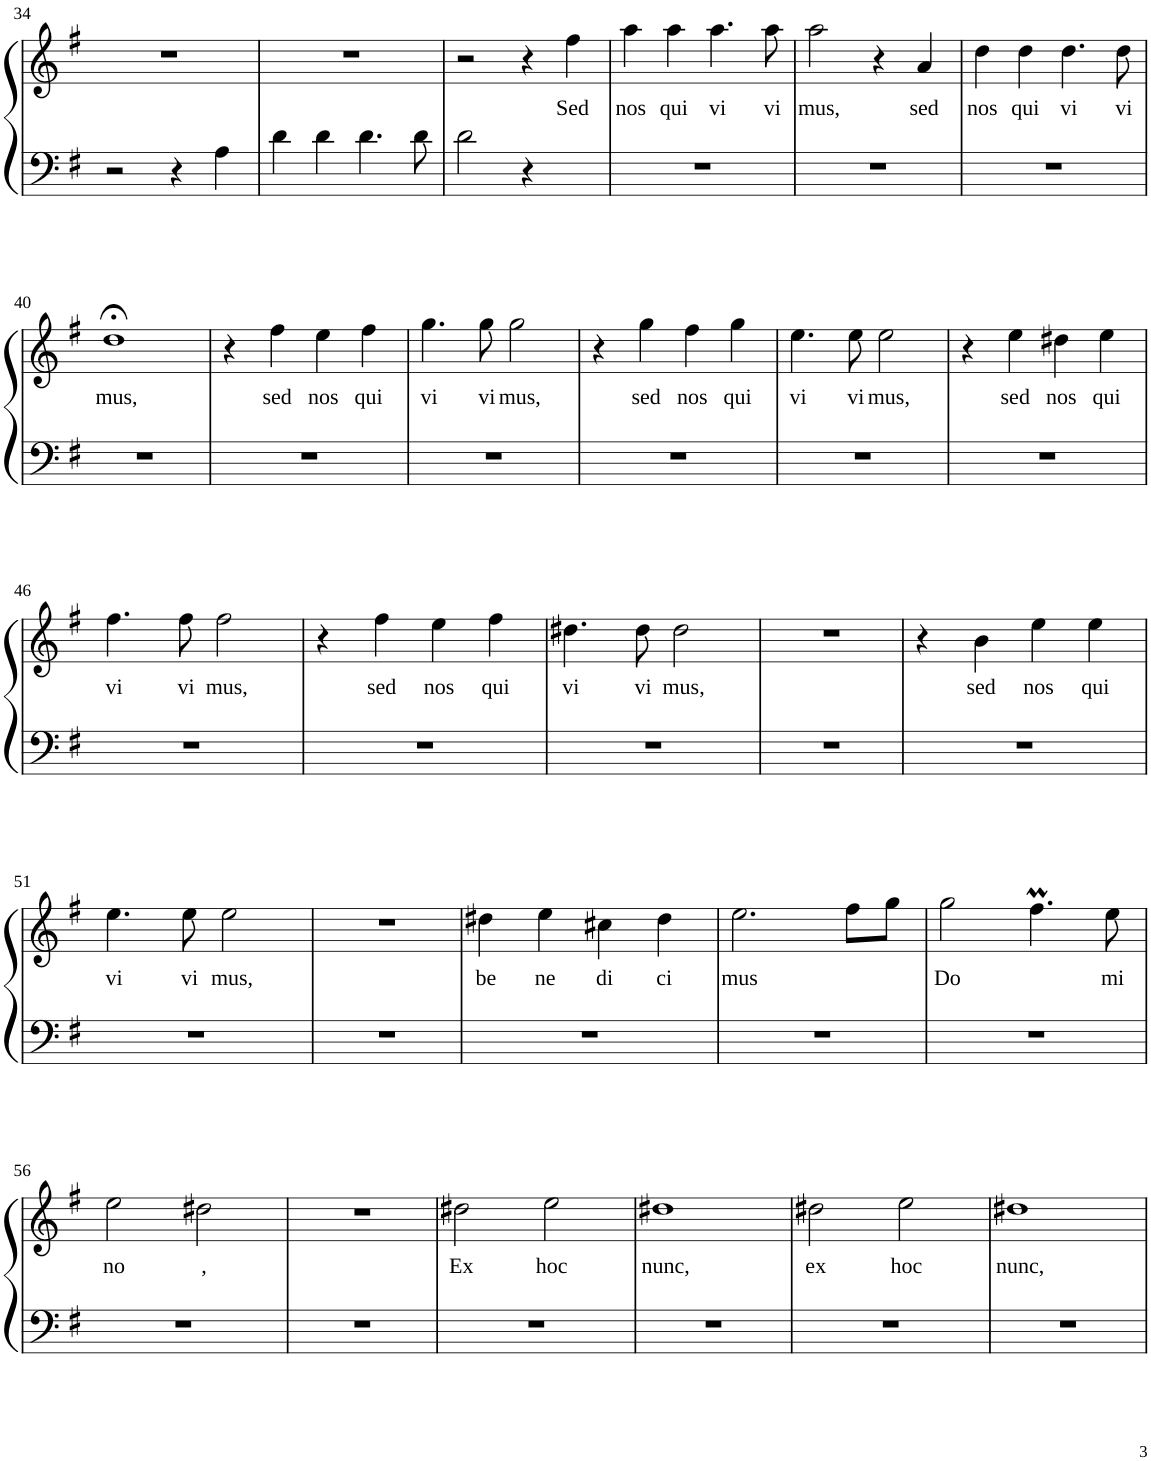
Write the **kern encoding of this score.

**kern	**kern	**text
*part1	*part1	*part1
*staff2	*staff1	*staff1
*I"Piano	*	*
*I'Pno	*	*
!!LO:PB:g=z
*clefF4	*clefG2	*
*k[f#]	*k[f#]	*
*G:	*G:	*
*M2/2	*M2/2	*
*met(c|)	*met(c|)	*
=34	=34	=34
2r	1r	.
4r	.	.
4A\	.	.
=35	=35	=35
4d\	1r	.
4d\	.	.
4.d\	.	.
8d\	.	.
=36	=36	=36
2d\	2r	.
4r	4r	.
!	!	!LO:LY:b
4ryy	4ff#\	Sed
=37	=37	=37
!	!	!LO:LY:b
1r	4aa\	nos
!	!	!LO:LY:b
.	4aa\	qui
!	!	!LO:LY:b
.	4.aa\	vi
!	!	!LO:LY:b
.	8aa\	vi
=38	=38	=38
!	!	!LO:LY:b
1r	2aa\	mus,
.	4r	.
!	!	!LO:LY:b
.	4a/	sed
=39	=39	=39
!	!	!LO:LY:b
1r	4dd\	nos
!	!	!LO:LY:b
.	4dd\	qui
!	!	!LO:LY:b
.	4.dd\	vi
!	!	!LO:LY:b
.	8dd\	vi
!!LO:LB:g=z
=40	=40	=40
!	!	!LO:LY:b
1r	1dd;<	mus,
=41	=41	=41
1r	4r	.
!	!	!LO:LY:b
.	4ff#\	sed
!	!	!LO:LY:b
.	4ee\	nos
!	!	!LO:LY:b
.	4ff#\	qui
=42	=42	=42
!	!	!LO:LY:b
1r	4.gg\	vi
!	!	!LO:LY:b
.	8gg\	vi
!	!	!LO:LY:b
.	2gg\	mus,
=43	=43	=43
1r	4r	.
!	!	!LO:LY:b
.	4gg\	sed
!	!	!LO:LY:b
.	4ff#\	nos
!	!	!LO:LY:b
.	4gg\	qui
=44	=44	=44
!	!	!LO:LY:b
1r	4.ee\	vi
!	!	!LO:LY:b
.	8ee\	vi
!	!	!LO:LY:b
.	2ee\	mus,
=45	=45	=45
1r	4r	.
!	!	!LO:LY:b
.	4ee\	sed
!	!	!LO:LY:b
.	4dd#X\	nos
!	!	!LO:LY:b
.	4ee\	qui
!!LO:LB:g=z
=46	=46	=46
!	!	!LO:LY:b
1r	4.ff#\	vi
!	!	!LO:LY:b
.	8ff#\	vi
!	!	!LO:LY:b
.	2ff#\	mus,
=47	=47	=47
1r	4r	.
!	!	!LO:LY:b
.	4ff#\	sed
!	!	!LO:LY:b
.	4ee\	nos
!	!	!LO:LY:b
.	4ff#\	qui
=48	=48	=48
!	!	!LO:LY:b
1r	4.dd#X\	vi
!	!	!LO:LY:b
.	8dd#\	vi
!	!	!LO:LY:b
.	2dd#\	mus,
=49	=49	=49
1r	1r	.
=50	=50	=50
1r	4r	.
!	!	!LO:LY:b
.	4b\	sed
!	!	!LO:LY:b
.	4ee\	nos
!	!	!LO:LY:b
.	4ee\	qui
!!LO:LB:g=z
=51	=51	=51
!	!	!LO:LY:b
1r	4.ee\	vi
!	!	!LO:LY:b
.	8ee\	vi
!	!	!LO:LY:b
.	2ee\	mus,
=52	=52	=52
1r	1r	.
=53	=53	=53
!	!	!LO:LY:b
1r	4dd#X\	be
!	!	!LO:LY:b
.	4ee\	ne
!	!	!LO:LY:b
.	4cc#X\	di
!	!	!LO:LY:b
.	4dd#\	ci
=54	=54	=54
!	!	!LO:LY:b
1r	2.ee\	mus
.	8ff#\L	.
.	8gg\J	.
=55	=55	=55
!	!	!LO:LY:b
1r	2gg\	Do
.	4.ff#m\	.
!	!	!LO:LY:b
.	8ee\	mi
!!LO:LB:g=z
=56	=56	=56
!	!	!LO:LY:b
1r	2ee\	no
!	!	!LO:LY:b
.	2dd#X\	,
=57	=57	=57
1r	1r	.
=58	=58	=58
!	!	!LO:LY:b
1r	2dd#X\	Ex
!	!	!LO:LY:b
.	2ee\	hoc
=59	=59	=59
!	!	!LO:LY:b
1r	1dd#X	nunc,
=60	=60	=60
!	!	!LO:LY:b
1r	2dd#X\	ex
!	!	!LO:LY:b
.	2ee\	hoc
=61	=61	=61
!	!	!LO:LY:b
1r	1dd#X	nunc,
=	=	=
*-	*-	*-
